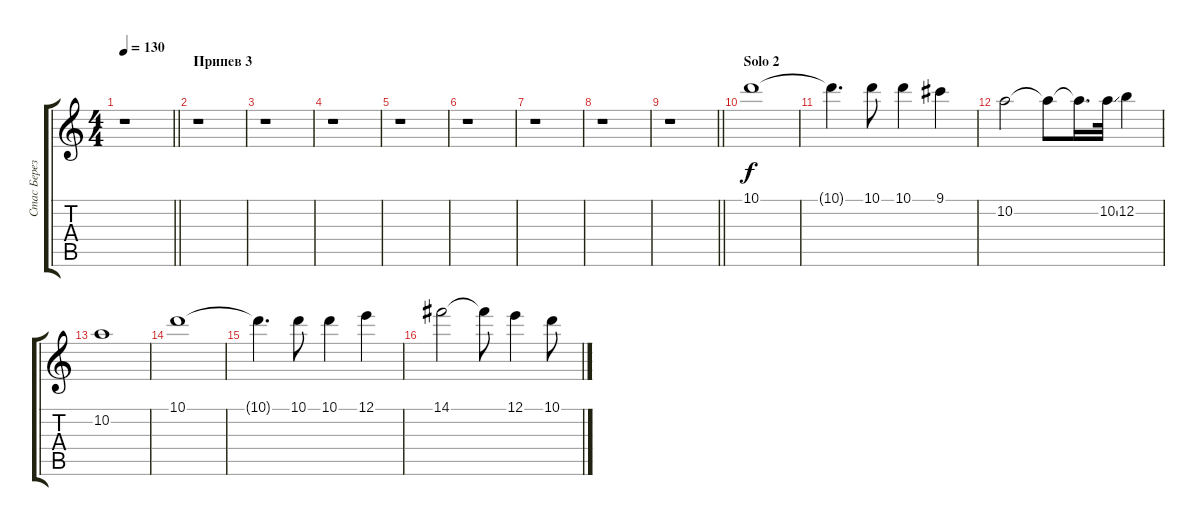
\track ("Стас Березовский" "Стас Берез") {instrument electricguitarjazz}
\staff {score tabs}
\tuning (E4 B3 G3 D3 A2 E2) {hide}
\ts (4 4)
\tempo 130
\clef g2
\barLineRight lightlight
\ks c
r.1{dy f} |
\section ("" "Припев 3")
r.1 |
r.1 |
r.1 |
r.1 |
r.1 |
r.1 |
r.1 |
\barLineRight lightlight
r.1 |
\section ("" "Solo 2")
10.1.1 |
10.1{t}.4{d} 10.1.8 10.1.4 9.1.4 |
10.2.2 10.2{t}.8 10.2{t}.16{d} 10.2{ss}.32 12.2.4 |
10.2.1 |
10.1.1 |
10.1{t}.4{d} 10.1.8 10.1.4 12.1.4 |
14.1.2 14.1{t}.8 12.1.4 10.1.8
